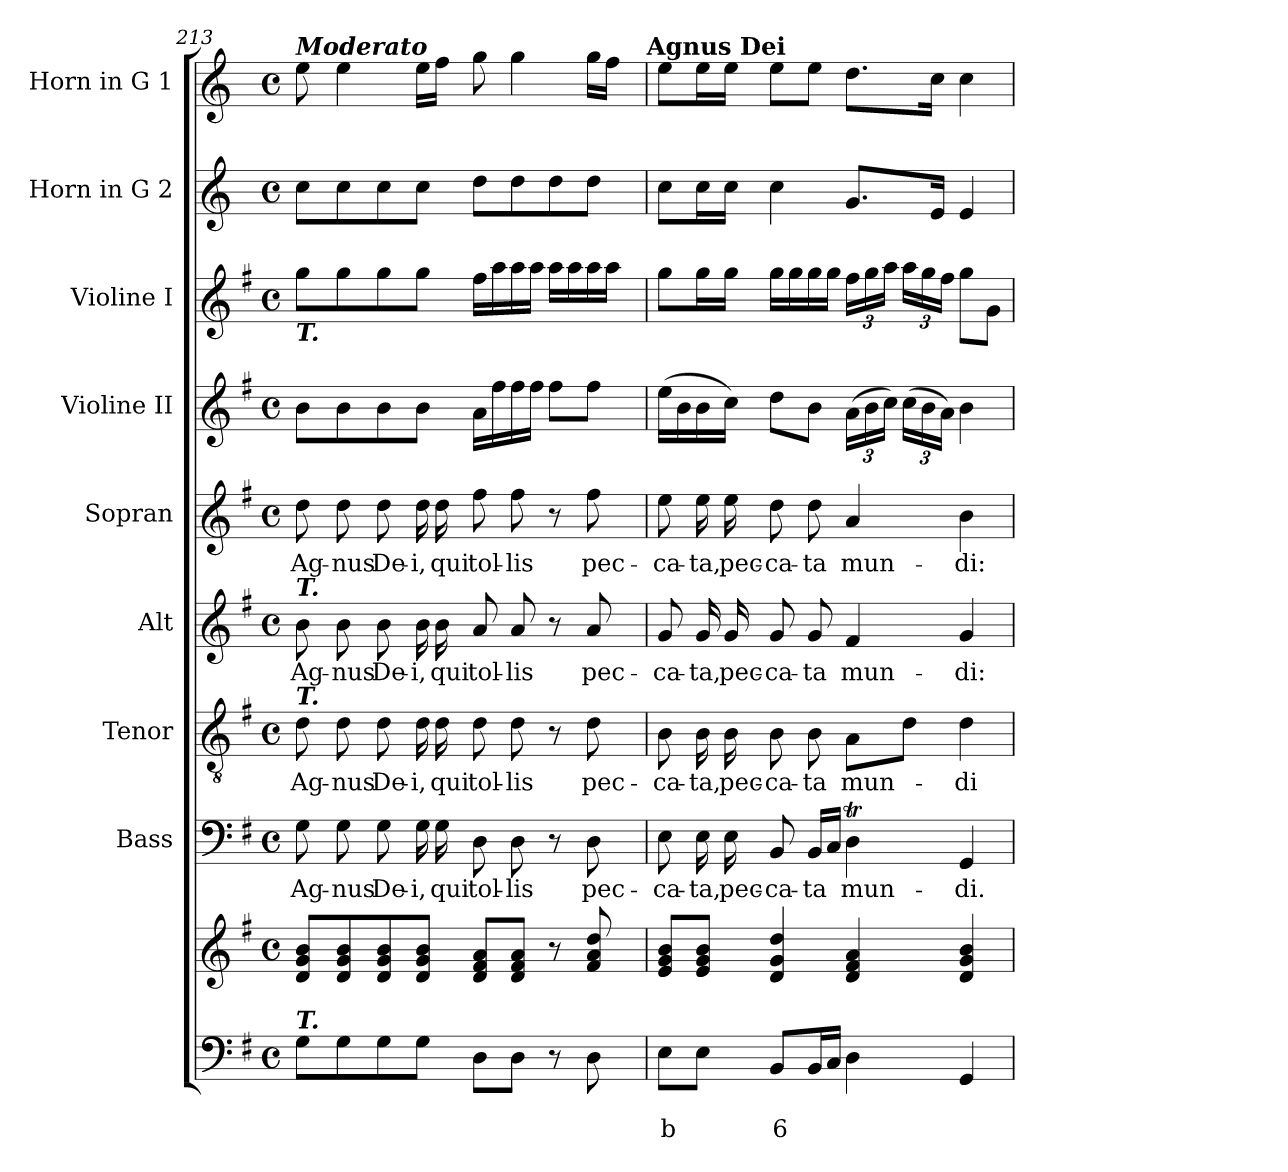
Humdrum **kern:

**kern	**text	**text	**kern	**kern	**text	**kern	**text	**kern	**text	**kern	**text	**kern	**kern	**kern	**kern
*part9	*part9	*part9	*part9	*part8	*part8	*part7	*part7	*part6	*part6	*part5	*part5	*part4	*part3	*part2	*part1
*staff10	*staff10	*staff10	*staff9	*staff8	*staff8	*staff7	*staff7	*staff6	*staff6	*staff5	*staff5	*staff4	*staff3	*staff2	*staff1
*	*	*	*	*I"Bass	*	*I"Tenor	*	*I"Alt	*	*I"Sopran	*	*I"Violine II	*I"Violine I	*I"Horn in G 2	*I"Horn in G 1
*	*	*	*	*I'B.	*	*I'T.	*	*I'A.	*	*I'S.	*	*I'Vl. II	*I'Vl. I	*	*
!!LO:PB:g=z
*clefF4	*	*	*clefG2	*clefF4	*	*clefGv2	*	*clefG2	*	*clefG2	*	*clefG2	*clefG2	*clefG2	*clefG2
*	*	*	*	*	*	*	*	*	*	*	*	*	*	*ITrd3c5	*ITrd3c5
*k[f#]	*	*	*k[f#]	*k[f#]	*	*k[f#]	*	*k[f#]	*	*k[f#]	*	*k[f#]	*k[f#]	*k[f#]	*k[f#]
*G:	*	*	*G:	*G:	*	*G:	*	*G:	*	*G:	*	*G:	*G:	*G:	*G:
*M4/4	*	*	*M4/4	*M4/4	*	*M4/4	*	*M4/4	*	*M4/4	*	*M4/4	*M4/4	*M4/4	*M4/4
*met(c)	*	*	*met(c)	*met(c)	*	*met(c)	*	*met(c)	*	*met(c)	*	*met(c)	*met(c)	*met(c)	*met(c)
=213	=213	=213	=213	=213	=213	=213	=213	=213	=213	=213	=213	=213	=213	=213	=213
!	!	!	!	!	!	!	!	!	!	!	!	!	!	!	!LO:TX:a:Bi:t=Moderato
!	!	!	!	!	!	!	!	!	!	!	!	!	!LO:TX:b:Bi:t=T.	!	!
!	!	!	!	!	!	!	!	!LO:TX:a:Bi:t=T.	!	!	!	!	!	!	!
!	!	!	!	!	!	!LO:TX:a:Bi:t=T.	!	!	!	!	!	!	!	!	!
!LO:TX:a:Bi:t=T.	!	!	!	!	!	!	!	!	!	!	!	!	!	!	!
!	!	!	!	!	!LO:LY:b	!	!LO:LY:b	!	!LO:LY:b	!	!LO:LY:b	!	!	!	!
8G\L	.	.	8d/ 8g/ 8b/L	8G\	Ag-	8d\	Ag-	8b\	Ag-	8dd\	Ag-	8b\L	8gg\L	8g\L	8b\
!	!	!	!	!	!LO:LY:b	!	!LO:LY:b	!	!LO:LY:b	!	!LO:LY:b	!	!	!	!
8G\	.	.	8d/ 8g/ 8b/	8G\	-nus	8d\	-nus	8b\	-nus	8dd\	-nus	8b\	8gg\	8g\	4b\
!	!	!	!	!	!LO:LY:b	!	!LO:LY:b	!	!LO:LY:b	!	!LO:LY:b	!	!	!	!
8G\	.	.	8d/ 8g/ 8b/	8G\	De-	8d\	De-	8b\	De-	8dd\	De-	8b\	8gg\	8g\	.
!	!	!	!	!	!LO:LY:b	!	!LO:LY:b	!	!LO:LY:b	!	!LO:LY:b	!	!	!	!
8G\J	.	.	8d/ 8g/ 8b/J	16G\	-i,	16d\	-i,	16b\	-i,	16dd\	-i,	8b\J	8gg\J	8g\J	16b\LL
!	!	!	!	!	!LO:LY:b	!	!LO:LY:b	!	!LO:LY:b	!	!LO:LY:b	!	!	!	!
.	.	.	.	16G\	qui	16d\	qui	16b\	qui	16dd\	qui	.	.	.	16cc\JJ
!	!	!	!	!	!LO:LY:b	!	!LO:LY:b	!	!LO:LY:b	!	!LO:LY:b	!	!	!	!
8D\L	.	.	8d/ 8f#/ 8a/L	8D\	tol-	8d\	tol-	8a/	tol-	8ff#\	tol-	16a\LL	16ff#\LL	8a\L	8dd\
.	.	.	.	.	.	.	.	.	.	.	.	16ff#\	16aa\	.	.
!	!	!	!	!	!LO:LY:b	!	!LO:LY:b	!	!LO:LY:b	!	!LO:LY:b	!	!	!	!
8D\J	.	.	8d/ 8f#/ 8a/J	8D\	-lis	8d\	-lis	8a/	-lis	8ff#\	-lis	16ff#\	16aa\	8a\	4dd\
.	.	.	.	.	.	.	.	.	.	.	.	16ff#\JJ	16aa\JJ	.	.
8r	.	.	8r	8r	.	8r	.	8r	.	8r	.	8ff#\L	16aa\LL	8a\	.
.	.	.	.	.	.	.	.	.	.	.	.	.	16aa\	.	.
!	!	!	!	!	!LO:LY:b	!	!LO:LY:b	!	!LO:LY:b	!	!LO:LY:b	!	!	!	!
8D\	.	.	8f#/ 8a/ 8dd/	8D\	pec-	8d\	pec-	8a/	pec-	8ff#\	pec-	8ff#\J	16aa\	8a\J	16dd\LL
.	.	.	.	.	.	.	.	.	.	.	.	.	16aa\JJ	.	16cc\JJ
16.ryy	.	.	16.ryy	16.ryy	.	16.ryy	.	16.ryy	.	16.ryy	.	16.ryy	16.ryy	16.ryy	16.ryy
!	!	!	!	!	!	!	!	!	!	!	!	!	!	!	!LO:TX:a:B:t=Agnus Dei
=214	=214	=214	=214	=214	=214	=214	=214	=214	=214	=214	=214	=214	=214	=214	=214
!	!	!LO:LY:b	!	!	!LO:LY:b	!	!LO:LY:b	!	!LO:LY:b	!	!LO:LY:b	!	!	!	!
8E\L	.	b	8e/ 8g/ 8b/L	8E\	-ca-	8B\	-ca-	8g/	-ca-	8ee\	-ca-	(>16ee\LL	8gg\L	8g\L	8b\L
.	.	.	.	.	.	.	.	.	.	.	.	16b\	.	.	.
!	!	!LO:LY:b	!	!	!LO:LY:b	!	!LO:LY:b	!	!LO:LY:b	!	!LO:LY:b	!	!	!	!
8E\J	.	_	8e/ 8g/ 8b/J	16E\	-ta,	16B\	-ta,	16g/	-ta,	16ee\	-ta,	16b\	16gg\L	16g\L	16b\L
!	!	!	!	!	!LO:LY:b	!	!LO:LY:b	!	!LO:LY:b	!	!LO:LY:b	!	!	!	!
.	.	.	.	16E\	pec-	16B\	pec-	16g/	pec-	16ee\	pec-	16cc\JJ)	16gg\JJ	16g\JJ	16b\JJ
!	!	!LO:LY:b	!	!	!LO:LY:b	!	!LO:LY:b	!	!LO:LY:b	!	!LO:LY:b	!	!	!	!
8BB/L	.	6	4d/ 4g/ 4dd/	8BB/	-ca-	8B\	-ca-	8g/	-ca-	8dd\	-ca-	8dd\L	16gg\LL	4g\	8b\L
.	.	.	.	.	.	.	.	.	.	.	.	.	16gg\	.	.
!	!	!	!	!	!LO:LY:b	!	!LO:LY:b	!	!LO:LY:b	!	!LO:LY:b	!	!	!	!
16BB/L	.	.	.	16BB/LL	-ta	8B\	-ta	8g/	-ta	8dd\	-ta	8b\J	16gg\	.	8b\J
!	!	!LO:LY:b	!	!	!	!	!	!	!	!	!	!	!	!	!
16C/JJ	.	_	.	16C/JJ	.	.	.	.	.	.	.	.	16gg\JJ	.	.
!	!	!	!	!	!LO:LY:b	!	!LO:LY:b	!	!LO:LY:b	!	!LO:LY:b	!	!	!	!
4D\	.	.	4d/ 4f#/ 4a/	4DT\	mun-	8A\L	mun-	4f#/	mun-	4a/	mun-	(>24a\LL	24ff#\LL	8.d/L	8.a\L
.	.	.	.	.	.	.	.	.	.	.	.	24b\	24gg\	.	.
.	.	.	.	.	.	.	.	.	.	.	.	24cc\JJ)	24aa\JJ	.	.
.	.	.	.	.	.	8d\J	.	.	.	.	.	(>24cc\LL	24aa\LL	.	.
.	.	.	.	.	.	.	.	.	.	.	.	24b\	24gg\	.	.
.	.	.	.	.	.	.	.	.	.	.	.	.	.	16B/Jk	16g\Jk
.	.	.	.	.	.	.	.	.	.	.	.	24a\JJ)	24ff#\JJ	.	.
!	!	!	!	!	!LO:LY:b	!	!LO:LY:b	!	!LO:LY:b	!	!LO:LY:b	!	!	!	!
4GG/	.	.	4d/ 4g/ 4b/	4GG/	-di.	4d\	-di	4g/	-di:	4b\	-di:	4b\	8gg\L	4B/	4g\
.	.	.	.	.	.	.	.	.	.	.	.	.	8g\J	.	.
=	=	=	=	=	=	=	=	=	=	=	=	=	=	=	=
*-	*-	*-	*-	*-	*-	*-	*-	*-	*-	*-	*-	*-	*-	*-	*-
